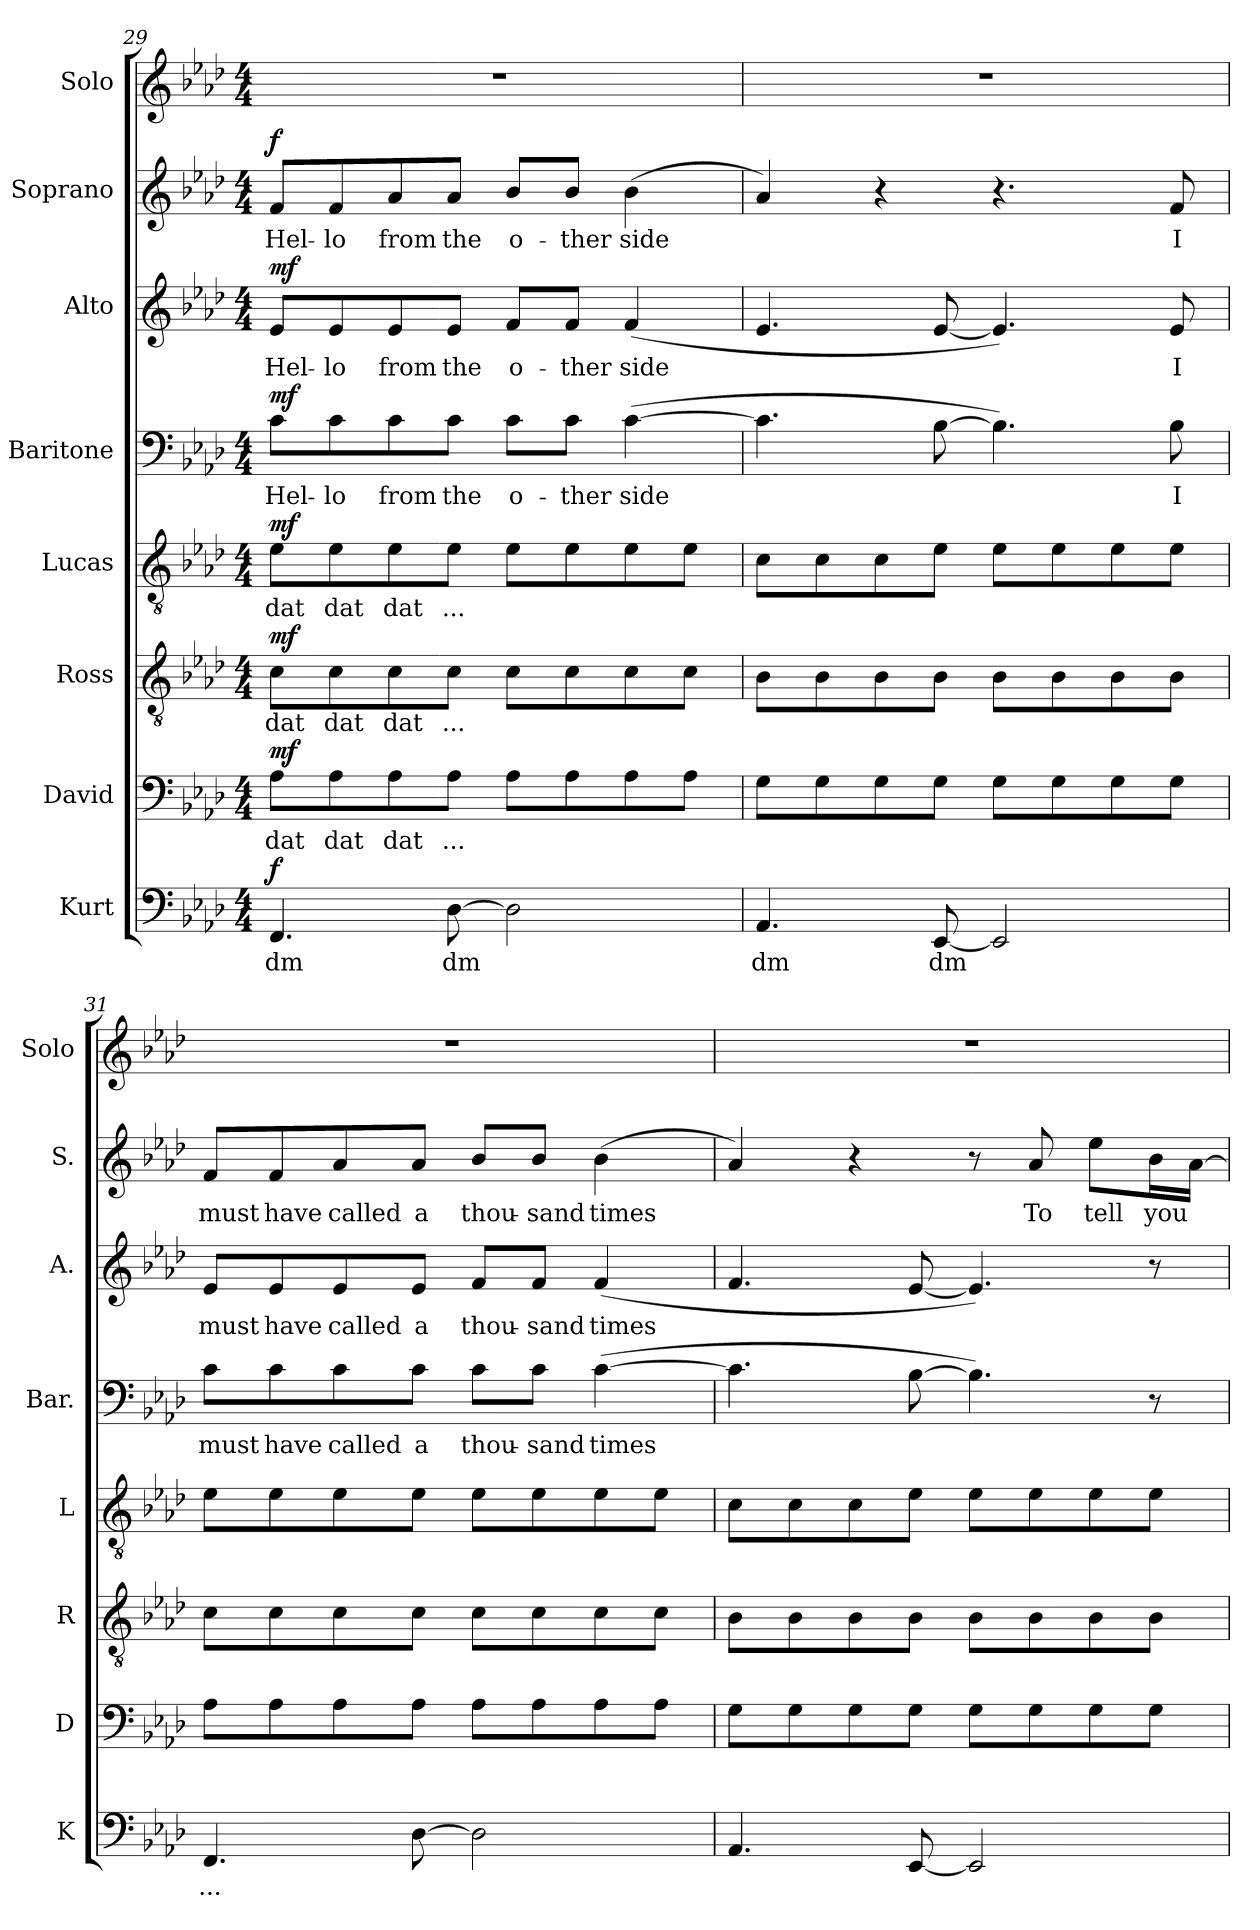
**kern	**text	**dynam	**kern	**text	**dynam	**kern	**text	**dynam	**kern	**text	**dynam	**kern	**text	**dynam	**kern	**text	**dynam	**kern	**text	**dynam	**kern
*part8	*part8	*part8	*part7	*part7	*part7	*part6	*part6	*part6	*part5	*part5	*part5	*part4	*part4	*part4	*part3	*part3	*part3	*part2	*part2	*part2	*part1
*staff8	*staff8	*staff8	*staff7	*staff7	*staff7	*staff6	*staff6	*staff6	*staff5	*staff5	*staff5	*staff4	*staff4	*staff4	*staff3	*staff3	*staff3	*staff2	*staff2	*staff2	*staff1
*I"Kurt	*	*	*I"David	*	*	*I"Ross	*	*	*I"Lucas	*	*	*I"Baritone	*	*	*I"Alto	*	*	*I"Soprano	*	*	*I"Solo
*I'K	*	*	*I'D	*	*	*I'R	*	*	*I'L	*	*	*I'Bar.	*	*	*I'A.	*	*	*I'S.	*	*	*I'Solo
*clefF4	*	*	*clefF4	*	*	*clefGv2	*	*	*clefGv2	*	*	*clefF4	*	*	*clefG2	*	*	*clefG2	*	*	*clefG2
*k[b-e-a-d-]	*	*	*k[b-e-a-d-]	*	*	*k[b-e-a-d-]	*	*	*k[b-e-a-d-]	*	*	*k[b-e-a-d-]	*	*	*k[b-e-a-d-]	*	*	*k[b-e-a-d-]	*	*	*k[b-e-a-d-]
*M4/4	*	*	*M4/4	*	*	*M4/4	*	*	*M4/4	*	*	*M4/4	*	*	*M4/4	*	*	*M4/4	*	*	*M4/4
=29	=29	=29	=29	=29	=29	=29	=29	=29	=29	=29	=29	=29	=29	=29	=29	=29	=29	=29	=29	=29	=29
!	!	!LO:DY:b	!	!	!LO:DY:b	!	!	!LO:DY:b	!	!	!LO:DY:b	!	!	!LO:DY:b	!	!	!LO:DY:b	!	!	!LO:DY:b	!
4.FF/	dm	f	8A-\L	dat	mf	8c\L	dat	mf	8e-\L	dat	mf	8c\L	Hel-	mf	8e-/L	Hel-	mf	8f/L	Hel-	f	1r
.	.	.	8A-\	dat	.	8c\	dat	.	8e-\	dat	.	8c\	-lo	.	8e-/	-lo	.	8f/	-lo	.	.
.	.	.	8A-\	dat	.	8c\	dat	.	8e-\	dat	.	8c\	from	.	8e-/	from	.	8a-/	from	.	.
[8D-\	dm	.	8A-\J	...	.	8c\J	...	.	8e-\J	...	.	8c\J	the	.	8e-/J	the	.	8a-/J	the	.	.
2D-\]	.	.	8A-\L	.	.	8c\L	.	.	8e-\L	.	.	8c\L	o-	.	8f/L	o-	.	8b-/L	o-	.	.
.	.	.	8A-\	.	.	8c\	.	.	8e-\	.	.	8c\J	-ther	.	8f/J	-ther	.	8b-/J	-ther	.	.
.	.	.	8A-\	.	.	8c\	.	.	8e-\	.	.	([4c\	side	.	(4f/	side	.	(4b-\	side	.	.
.	.	.	8A-\J	.	.	8c\J	.	.	8e-\J	.	.	.	.	.	.	.	.	.	.	.	.
=30	=30	=30	=30	=30	=30	=30	=30	=30	=30	=30	=30	=30	=30	=30	=30	=30	=30	=30	=30	=30	=30
4.AA-/	dm	.	8G\L	.	.	8B-\L	.	.	8c\L	.	.	4.c\]	.	.	4.e-/	.	.	4a-/)	.	.	1r
.	.	.	8G\	.	.	8B-\	.	.	8c\	.	.	.	.	.	.	.	.	.	.	.	.
.	.	.	8G\	.	.	8B-\	.	.	8c\	.	.	.	.	.	.	.	.	4r	.	.	.
[8EE-/	dm	.	8G\J	.	.	8B-\J	.	.	8e-\J	.	.	[8B-\	.	.	[8e-/	.	.	.	.	.	.
2EE-/]	.	.	8G\L	.	.	8B-\L	.	.	8e-\L	.	.	4.B-\])	.	.	4.e-/])	.	.	4.r	.	.	.
.	.	.	8G\	.	.	8B-\	.	.	8e-\	.	.	.	.	.	.	.	.	.	.	.	.
.	.	.	8G\	.	.	8B-\	.	.	8e-\	.	.	.	.	.	.	.	.	.	.	.	.
.	.	.	8G\J	.	.	8B-\J	.	.	8e-\J	.	.	8B-\	I	.	8e-/	I	.	8f/	I	.	.
!!LO:PB:g=z
=31	=31	=31	=31	=31	=31	=31	=31	=31	=31	=31	=31	=31	=31	=31	=31	=31	=31	=31	=31	=31	=31
4.FF/	...	.	8A-\L	.	.	8c\L	.	.	8e-\L	.	.	8c\L	must	.	8e-/L	must	.	8f/L	must	.	1r
.	.	.	8A-\	.	.	8c\	.	.	8e-\	.	.	8c\	have	.	8e-/	have	.	8f/	have	.	.
.	.	.	8A-\	.	.	8c\	.	.	8e-\	.	.	8c\	called	.	8e-/	called	.	8a-/	called	.	.
[8D-\	.	.	8A-\J	.	.	8c\J	.	.	8e-\J	.	.	8c\J	a	.	8e-/J	a	.	8a-/J	a	.	.
2D-\]	.	.	8A-\L	.	.	8c\L	.	.	8e-\L	.	.	8c\L	thou-	.	8f/L	thou-	.	8b-/L	thou-	.	.
.	.	.	8A-\	.	.	8c\	.	.	8e-\	.	.	8c\J	-sand	.	8f/J	-sand	.	8b-/J	-sand	.	.
.	.	.	8A-\	.	.	8c\	.	.	8e-\	.	.	([4c\	times	.	(4f/	times	.	(4b-\	times	.	.
.	.	.	8A-\J	.	.	8c\J	.	.	8e-\J	.	.	.	.	.	.	.	.	.	.	.	.
=32	=32	=32	=32	=32	=32	=32	=32	=32	=32	=32	=32	=32	=32	=32	=32	=32	=32	=32	=32	=32	=32
4.AA-/	.	.	8G\L	.	.	8B-\L	.	.	8c\L	.	.	4.c\]	.	.	4.f/	.	.	4a-/)	.	.	1r
.	.	.	8G\	.	.	8B-\	.	.	8c\	.	.	.	.	.	.	.	.	.	.	.	.
.	.	.	8G\	.	.	8B-\	.	.	8c\	.	.	.	.	.	.	.	.	4r	.	.	.
[8EE-/	.	.	8G\J	.	.	8B-\J	.	.	8e-\J	.	.	[8B-\	.	.	[8e-/	.	.	.	.	.	.
2EE-/]	.	.	8G\L	.	.	8B-\L	.	.	8e-\L	.	.	4.B-\])	.	.	4.e-/])	.	.	8r	.	.	.
.	.	.	8G\	.	.	8B-\	.	.	8e-\	.	.	.	.	.	.	.	.	8a-/	To	.	.
.	.	.	8G\	.	.	8B-\	.	.	8e-\	.	.	.	.	.	.	.	.	8ee-\L	tell	.	.
.	.	.	8G\J	.	.	8B-\J	.	.	8e-\J	.	.	8r	.	.	8r	.	.	16b-\L	you	.	.
.	.	.	.	.	.	.	.	.	.	.	.	.	.	.	.	.	.	[16a-\JJ	.	.	.
=	=	=	=	=	=	=	=	=	=	=	=	=	=	=	=	=	=	=	=	=	=
*-	*-	*-	*-	*-	*-	*-	*-	*-	*-	*-	*-	*-	*-	*-	*-	*-	*-	*-	*-	*-	*-
